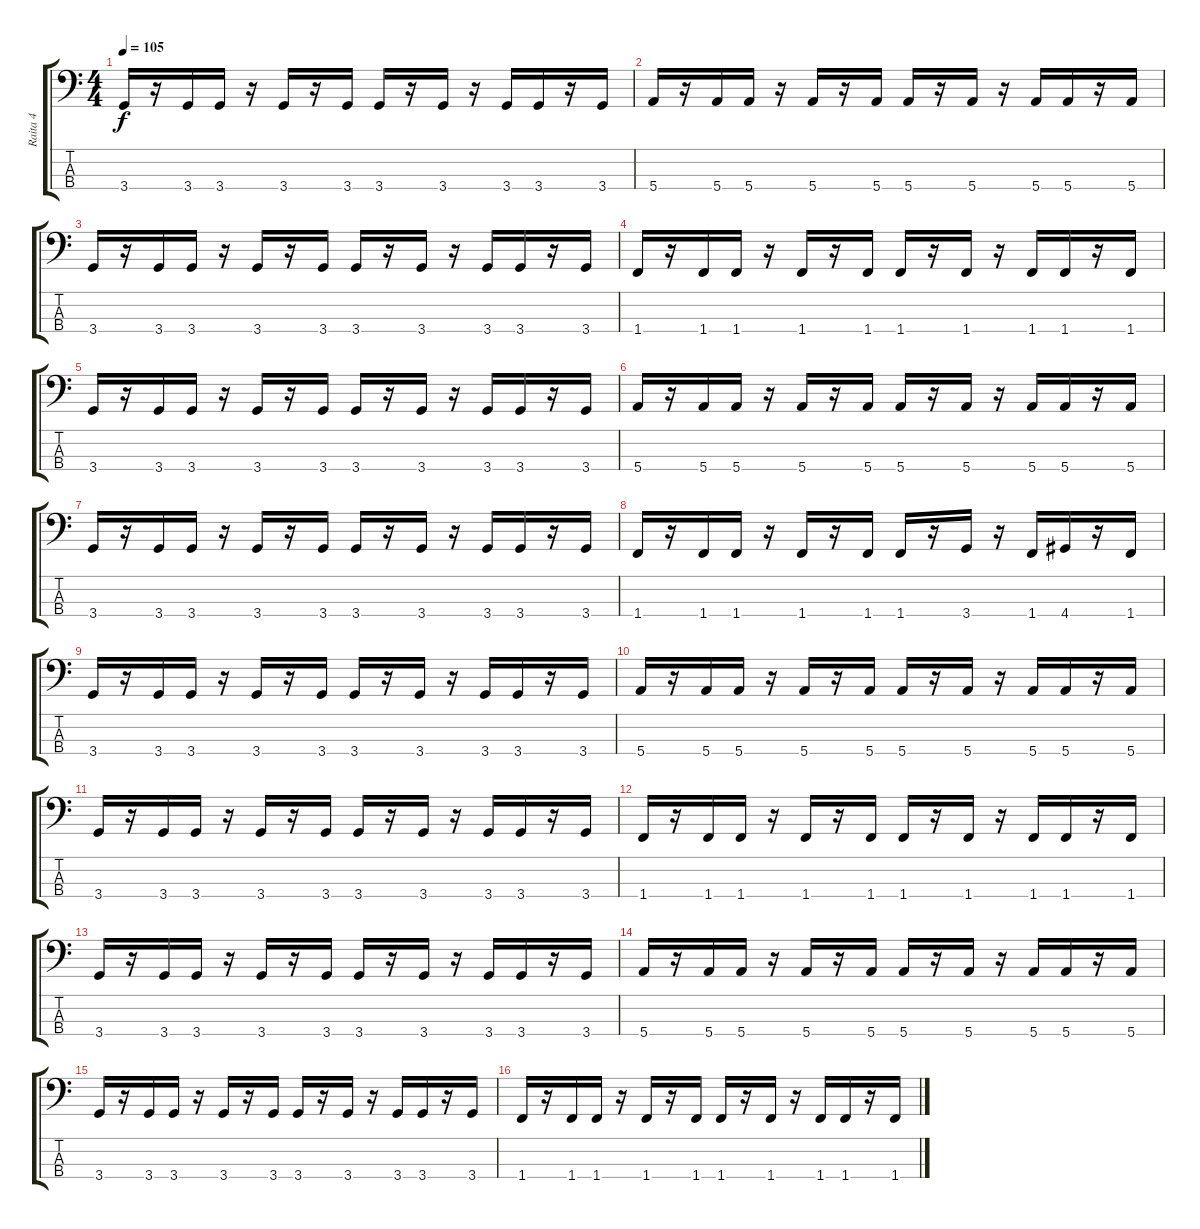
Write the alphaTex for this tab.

\track ("Raita 4" "Raita 4") {instrument electricbassfinger}
\staff {score tabs}
\tuning (G2 D2 A1 E1) {hide}
\ts (4 4)
\tempo 105
\clef f4
\ks c
3.4.16{dy f instrument electricbassfinger} r.16 3.4.16 3.4.16 r.16 3.4.16 r.16 3.4.16 3.4.16 r.16 3.4.16 r.16 3.4.16 3.4.16 r.16 3.4.16 |
5.4.16 r.16 5.4.16 5.4.16 r.16 5.4.16 r.16 5.4.16 5.4.16 r.16 5.4.16 r.16 5.4.16 5.4.16 r.16 5.4.16 |
3.4.16 r.16 3.4.16 3.4.16 r.16 3.4.16 r.16 3.4.16 3.4.16 r.16 3.4.16 r.16 3.4.16 3.4.16 r.16 3.4.16 |
1.4.16 r.16 1.4.16 1.4.16 r.16 1.4.16 r.16 1.4.16 1.4.16 r.16 1.4.16 r.16 1.4.16 1.4.16 r.16 1.4.16 |
3.4.16 r.16 3.4.16 3.4.16 r.16 3.4.16 r.16 3.4.16 3.4.16 r.16 3.4.16 r.16 3.4.16 3.4.16 r.16 3.4.16 |
5.4.16 r.16 5.4.16 5.4.16 r.16 5.4.16 r.16 5.4.16 5.4.16 r.16 5.4.16 r.16 5.4.16 5.4.16 r.16 5.4.16 |
3.4.16 r.16 3.4.16 3.4.16 r.16 3.4.16 r.16 3.4.16 3.4.16 r.16 3.4.16 r.16 3.4.16 3.4.16 r.16 3.4.16 |
1.4.16 r.16 1.4.16 1.4.16 r.16 1.4.16 r.16 1.4.16 1.4.16 r.16 3.4.16 r.16 1.4.16 4.4.16 r.16 1.4.16 |
3.4.16 r.16 3.4.16 3.4.16 r.16 3.4.16 r.16 3.4.16 3.4.16 r.16 3.4.16 r.16 3.4.16 3.4.16 r.16 3.4.16 |
5.4.16 r.16 5.4.16 5.4.16 r.16 5.4.16 r.16 5.4.16 5.4.16 r.16 5.4.16 r.16 5.4.16 5.4.16 r.16 5.4.16 |
3.4.16 r.16 3.4.16 3.4.16 r.16 3.4.16 r.16 3.4.16 3.4.16 r.16 3.4.16 r.16 3.4.16 3.4.16 r.16 3.4.16 |
1.4.16 r.16 1.4.16 1.4.16 r.16 1.4.16 r.16 1.4.16 1.4.16 r.16 1.4.16 r.16 1.4.16 1.4.16 r.16 1.4.16 |
3.4.16 r.16 3.4.16 3.4.16 r.16 3.4.16 r.16 3.4.16 3.4.16 r.16 3.4.16 r.16 3.4.16 3.4.16 r.16 3.4.16 |
5.4.16 r.16 5.4.16 5.4.16 r.16 5.4.16 r.16 5.4.16 5.4.16 r.16 5.4.16 r.16 5.4.16 5.4.16 r.16 5.4.16 |
3.4.16 r.16 3.4.16 3.4.16 r.16 3.4.16 r.16 3.4.16 3.4.16 r.16 3.4.16 r.16 3.4.16 3.4.16 r.16 3.4.16 |
1.4.16 r.16 1.4.16 1.4.16 r.16 1.4.16 r.16 1.4.16 1.4.16 r.16 1.4.16 r.16 1.4.16 1.4.16 r.16 1.4.16
